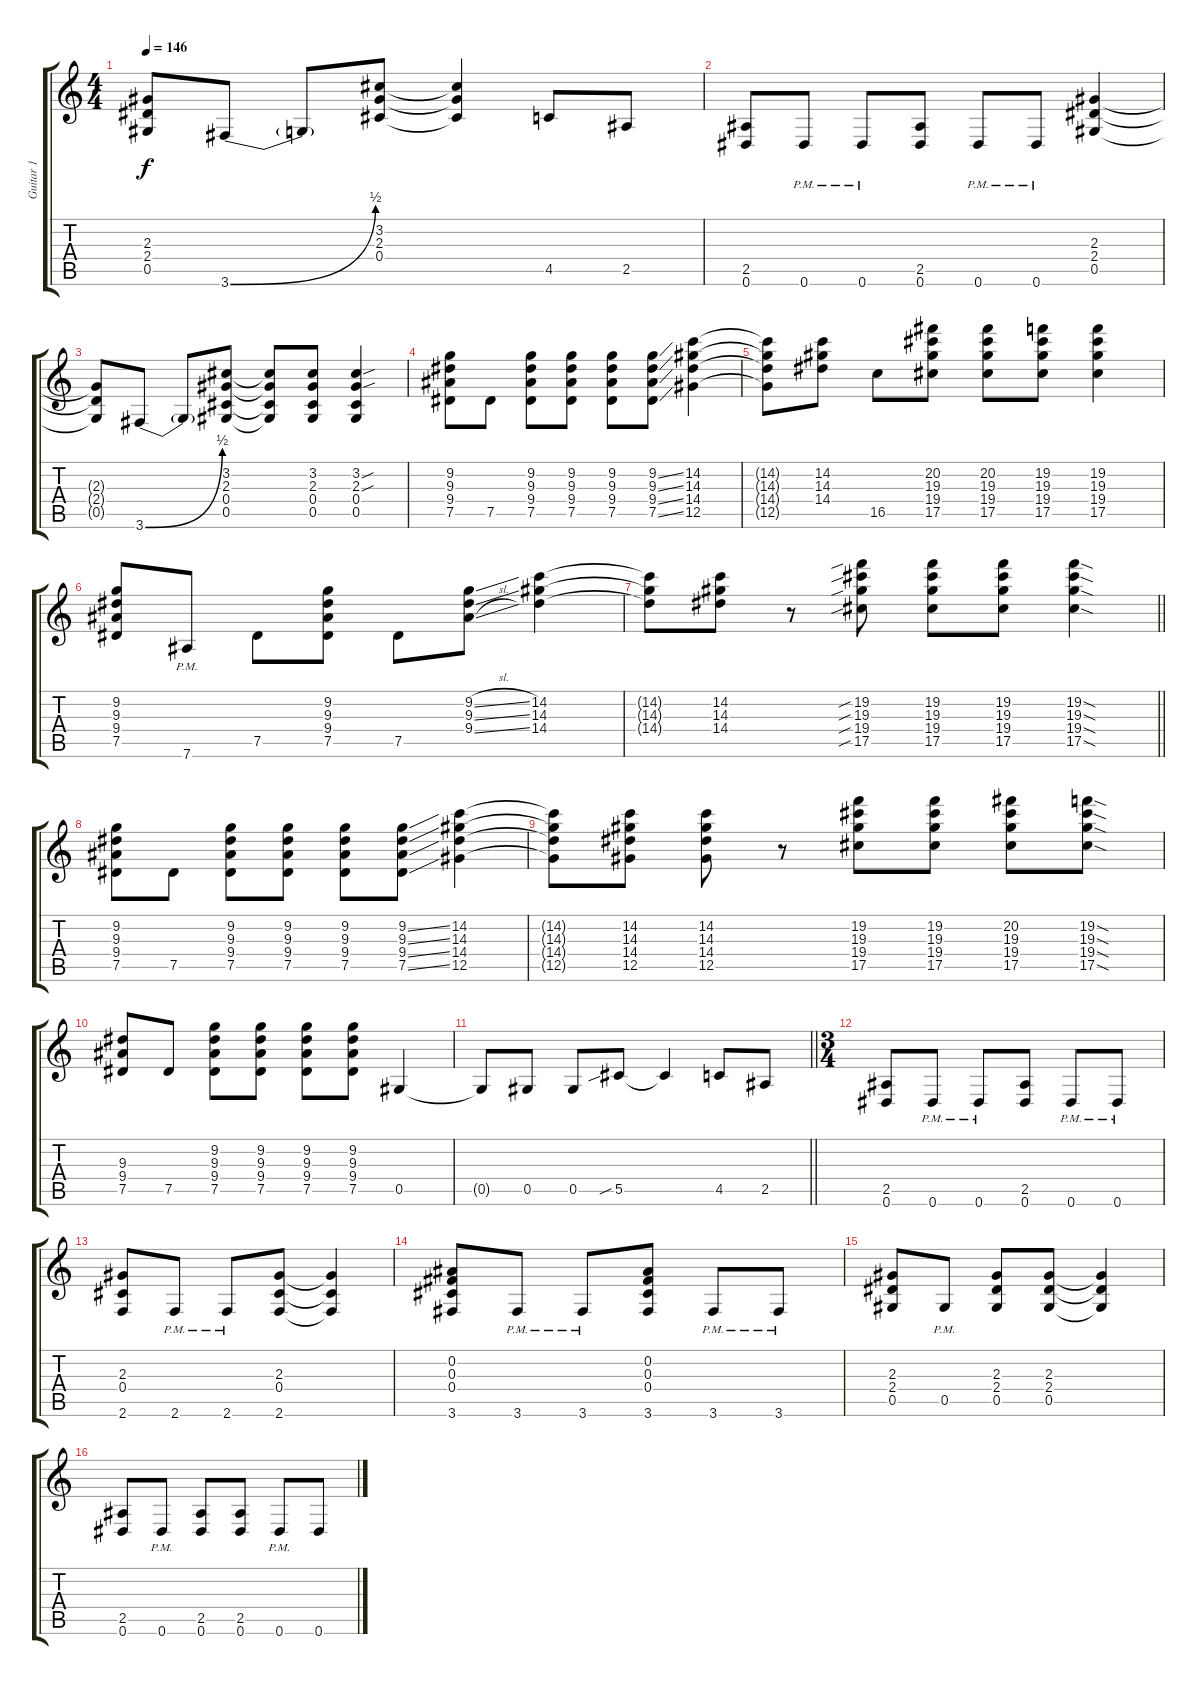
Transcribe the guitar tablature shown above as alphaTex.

\track ("Guitar 1" "Guitar 1") {instrument overdrivenguitar}
\staff {score tabs}
\tuning (Eb4 Bb3 Gb3 Db3 Ab2 Eb2) {hide}
\ts (4 4)
\tempo 146
\clef g2
\ks c
(2.3{t} 2.4{t} 0.5{t}).8{dy f} 3.6{be (bend 0 0 60 2)}.8 3.6{t}.8 (3.2 2.3 0.4).8 (3.2{t} 2.3{t} 0.4{t}).4 4.5.8 2.5.8 |
(2.5 0.6).8 0.6{pm}.8 0.6{pm}.8 (2.5 0.6).8 0.6{pm}.8 0.6{pm}.8 (2.3 2.4 0.5).4 |
(2.3{t} 2.4{t} 0.5{t}).8 3.6{be (bend 0 0 60 2)}.8 3.6{t}.8 (3.2 2.3 0.4 0.5).8 (3.2{t} 2.3{t} 0.4{t} 0.5{t}).8 (3.2 2.3 0.4 0.5).8 (3.2{sou} 2.3{sou} 0.4 0.5).4 |
(9.2 9.3 9.4 7.5).8 7.5.8 (9.2 9.3 9.4 7.5).8 (9.2 9.3 9.4 7.5).8 (9.2 9.3 9.4 7.5).8 (9.2{ss} 9.3{ss} 9.4{ss} 7.5{ss}).8 (14.2 14.3 14.4 12.5).4 |
(14.2{t} 14.3{t} 14.4{t} 12.5{t}).8 (14.2 14.3 14.4).8 16.5.8 (20.2 19.3 19.4 17.5).8 (20.2 19.3 19.4 17.5).8 (19.2 19.3 19.4 17.5).8 (19.2 19.3 19.4 17.5).4 |
(9.2 9.3 9.4 7.5).8 7.6{pm}.8 7.5.8 (9.2 9.3 9.4 7.5).8 7.5.8 (9.2{sl} 9.3{sl} 9.4{sl}).8 (14.2 14.3 14.4).4 |
\barLineRight lightlight
(14.2{t} 14.3{t} 14.4{t}).8 (14.2 14.3 14.4).8 r.8 (19.2{sib} 19.3{sib} 19.4{sib} 17.5{sib}).8 (19.2 19.3 19.4 17.5).8 (19.2 19.3 19.4 17.5).8 (19.2{sod} 19.3{sod} 19.4{sod} 17.5{sod}).4 |
(9.2 9.3 9.4 7.5).8 7.5.8 (9.2 9.3 9.4 7.5).8 (9.2 9.3 9.4 7.5).8 (9.2 9.3 9.4 7.5).8 (9.2{ss} 9.3{ss} 9.4{ss} 7.5{ss}).8 (14.2 14.3 14.4 12.5).4 |
(14.2{t} 14.3{t} 14.4{t} 12.5{t}).8 (14.2 14.3 14.4 12.5).8 (14.2 14.3 14.4 12.5).8 r.8 (19.2 19.3 19.4 17.5).8 (19.2 19.3 19.4 17.5).8 (20.2 19.3 19.4 17.5).8 (19.2{sod} 19.3{sod} 19.4{sod} 17.5{sod}).8 |
(9.3 9.4 7.5).8 7.5.8 (9.2 9.3 9.4 7.5).8 (9.2 9.3 9.4 7.5).8 (9.2 9.3 9.4 7.5).8 (9.2 9.3 9.4 7.5).8 0.5.4 |
\barLineRight lightlight
0.5{t}.8 0.5.8 0.5.8 5.5{sib}.8 5.5{t}.4 4.5.8 2.5.8 |
\ts (3 4)
(2.5 0.6).8 0.6{pm}.8 0.6{pm}.8 (2.5 0.6).8 0.6{pm}.8 0.6{pm}.8 |
(2.3 0.4 2.6).8 2.6{pm}.8 2.6{pm}.8 (2.3 0.4 2.6).8 (2.3{t} 0.4{t} 2.6{t}).4 |
(0.2 0.3 0.4 3.6).8 3.6{pm}.8 3.6{pm}.8 (0.2 0.3 0.4 3.6).8 3.6{pm}.8 3.6{pm}.8 |
(2.3 2.4 0.5).8 0.5{pm}.8 (2.3 2.4 0.5).8 (2.3 2.4 0.5).8 (2.3{t} 2.4{t} 0.5{t}).4 |
(2.5 0.6).8 0.6{pm}.8 (2.5 0.6).8 (2.5 0.6).8 0.6{pm}.8 0.6.8
